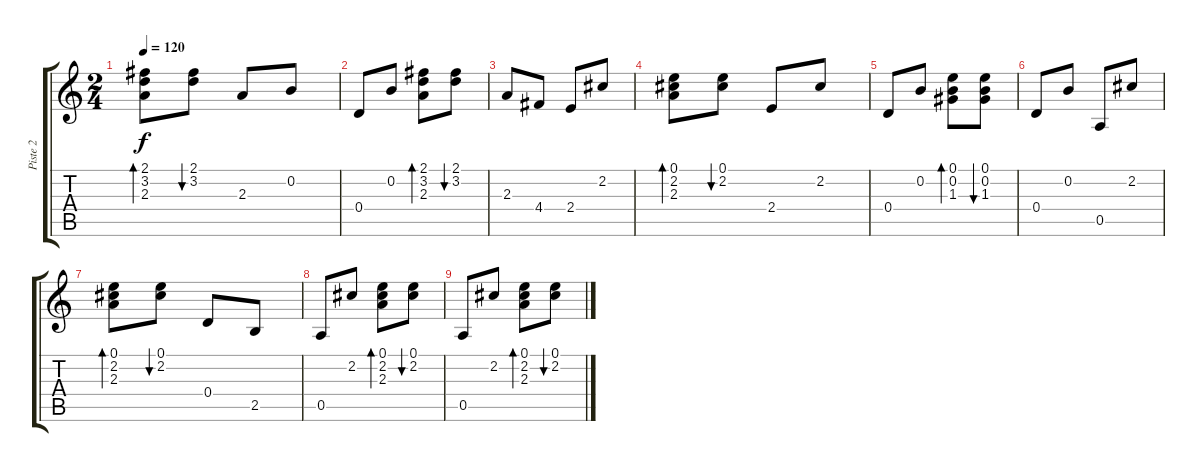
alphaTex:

\track ("Piste 2" "Piste 2") {instrument electricbassfinger}
\staff {score tabs}
\tuning (E4 B3 G3 D3 A2 E2) {hide}
\ts (2 4)
\tempo 120
\clef g2
\ks c
(2.1 3.2 2.3).8{bd 60 dy f} (2.1 3.2).8{bu 60} 2.3.8 0.2.8 |
0.4.8 0.2.8 (2.1 3.2 2.3).8{bd 60} (2.1 3.2).8{bu 60} |
2.3.8 4.4.8 2.4.8 2.2.8 |
(0.1 2.2 2.3).8{bd 60} (0.1 2.2).8{bu 60} 2.4.8 2.2.8 |
0.4.8 0.2.8 (0.1 0.2 1.3).8{bd 60} (0.1 0.2 1.3).8{bu 60} |
0.4.8 0.2.8 0.5.8 2.2.8 |
(0.1 2.2 2.3).8{bd 60} (0.1 2.2).8{bu 60} 0.4.8 2.5.8 |
0.5.8 2.2.8 (0.1 2.2 2.3).8{bd 60} (0.1 2.2).8{bu 60} |
0.5.8 2.2.8 (0.1 2.2 2.3).8{bd 60} (0.1 2.2).8{bu 60}
